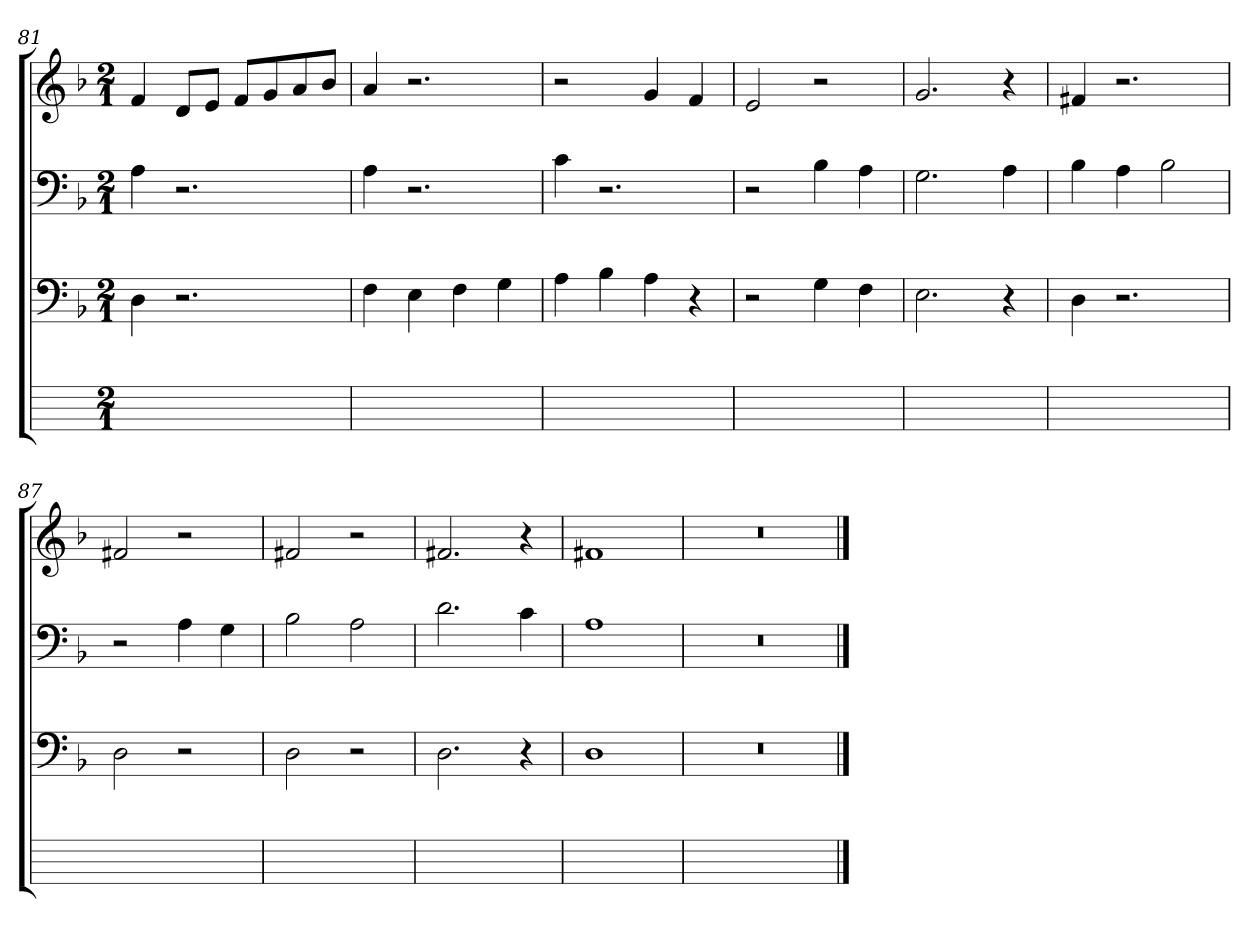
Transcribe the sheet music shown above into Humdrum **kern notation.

**kern	**kern	**kern	**kern
*part4	*part3	*part2	*part1
*staff4	*staff3	*staff2	*staff1
*	*clefF4	*clefF4	*clefG2
*	*k[b-]	*k[b-]	*k[b-]
*	*F:	*F:	*F:
*M2/1	*M2/1	*M2/1	*M2/1
=81	=81	=81	=81
1ryy	4Di	4Ai	4f
.	2.r	2.r	8djL
.	.	.	8ejJ
.	.	.	8fiL
.	.	.	8gj
.	.	.	8aZ
.	.	.	8b-jJ
=82	=82	=82	=82
1ryy	4F	4Ai	4a
.	4EZ	2.r	2.r
.	4Fi	.	.
.	4G	.	.
=83	=83	=83	=83
1ryy	4A	4c	2r
.	4B-	2.r	.
.	4A	.	4g
.	4r	.	4f
=84	=84	=84	=84
1ryy	2r	2r	2e
.	4G	4B-	2r
.	4F	4A	.
=85	=85	=85	=85
1ryy	2.E	2.G	2.g
.	4r	4A	4r
=86	=86	=86	=86
1ryy	4D	4B-	4f#XV
.	2.r	4A	2.r
.	.	2B-	.
=87	=87	=87	=87
1ryy	2Di	2r	2f#XZ
.	2r	4A	2r
.	.	4G	.
=88	=88	=88	=88
1ryy	2Di	2B-	2f#XZ
.	2r	2A	2r
=89	=89	=89	=89
1ryy	2.Di	2.d	2.f#XZ
.	4r	4c	4r
=90	=90	=90	=90
1ryy	1Di	1A	1f#XZ
=91	=91	=91	=91
0ryy	0r	0r	0r
==	==	==	==
*-	*-	*-	*-
